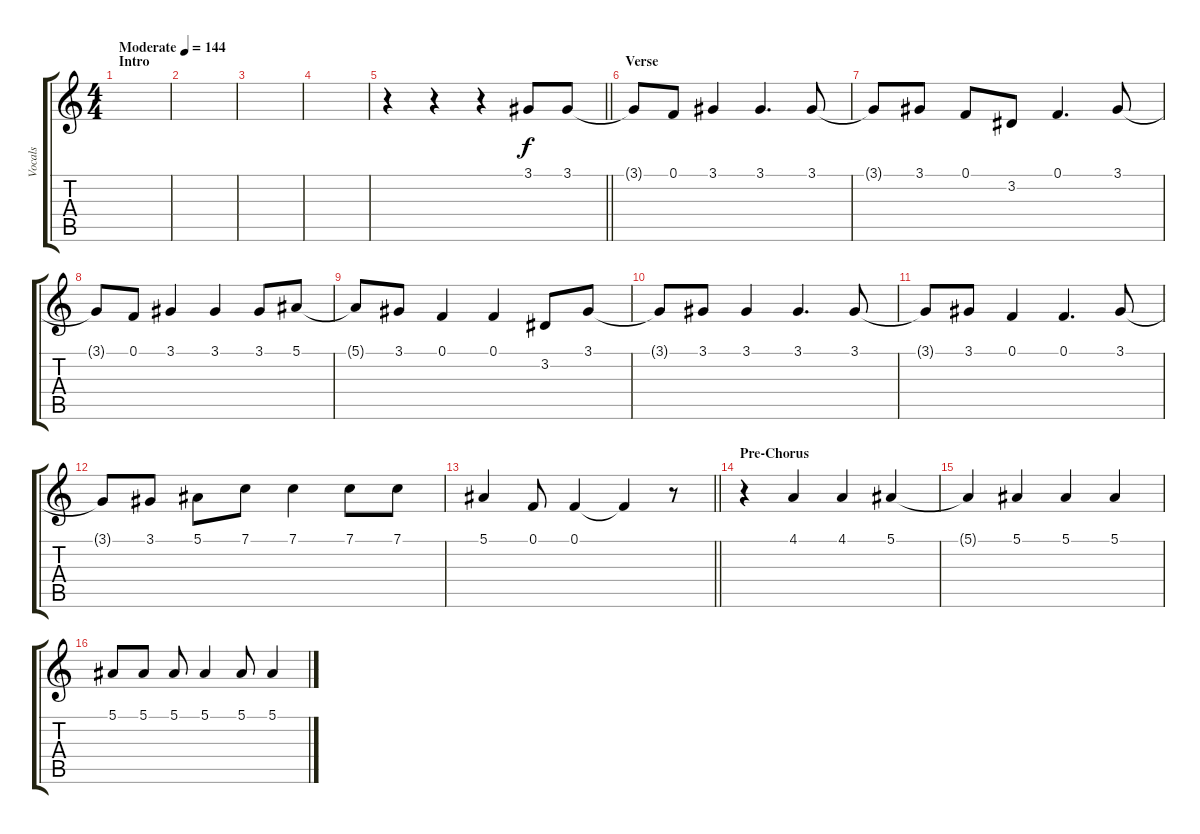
\track ("Vocals" "Vocals") {instrument altosax}
\staff {score tabs}
\tuning (F4 C4 Ab3 Eb3 Bb2 F2) {hide}
\ts (4 4)
\section ("" "Intro")
\tempo (144 "Moderate")
\clef g2
\ks c
|
|
|
|
\barLineRight lightlight
r.4 r.4 r.4 3.1.8 3.1.8 |
\section ("" "Verse")
3.1{t}.8 0.1.8 3.1.4 3.1.4{d} 3.1.8 |
3.1{t}.8 3.1.8 0.1.8 3.2.8 0.1.4{d} 3.1.8 |
3.1{t}.8 0.1.8 3.1.4 3.1.4 3.1.8 5.1.8 |
5.1{t}.8 3.1.8 0.1.4 0.1.4 3.2.8 3.1.8 |
3.1{t}.8 3.1.8 3.1.4 3.1.4{d} 3.1.8 |
3.1{t}.8 3.1.8 0.1.4 0.1.4{d} 3.1.8 |
3.1{t}.8 3.1.8 5.1.8 7.1.8 7.1.4 7.1.8 7.1.8 |
\barLineRight lightlight
5.1.4 0.1.8 0.1.4 0.1{t}.4 r.8 |
\section ("" "Pre-Chorus")
r.4 4.1.4 4.1.4 5.1.4 |
5.1{t}.4 5.1.4 5.1.4 5.1.4 |
5.1.8 5.1.8 5.1.8 5.1.4 5.1.8 5.1.4
